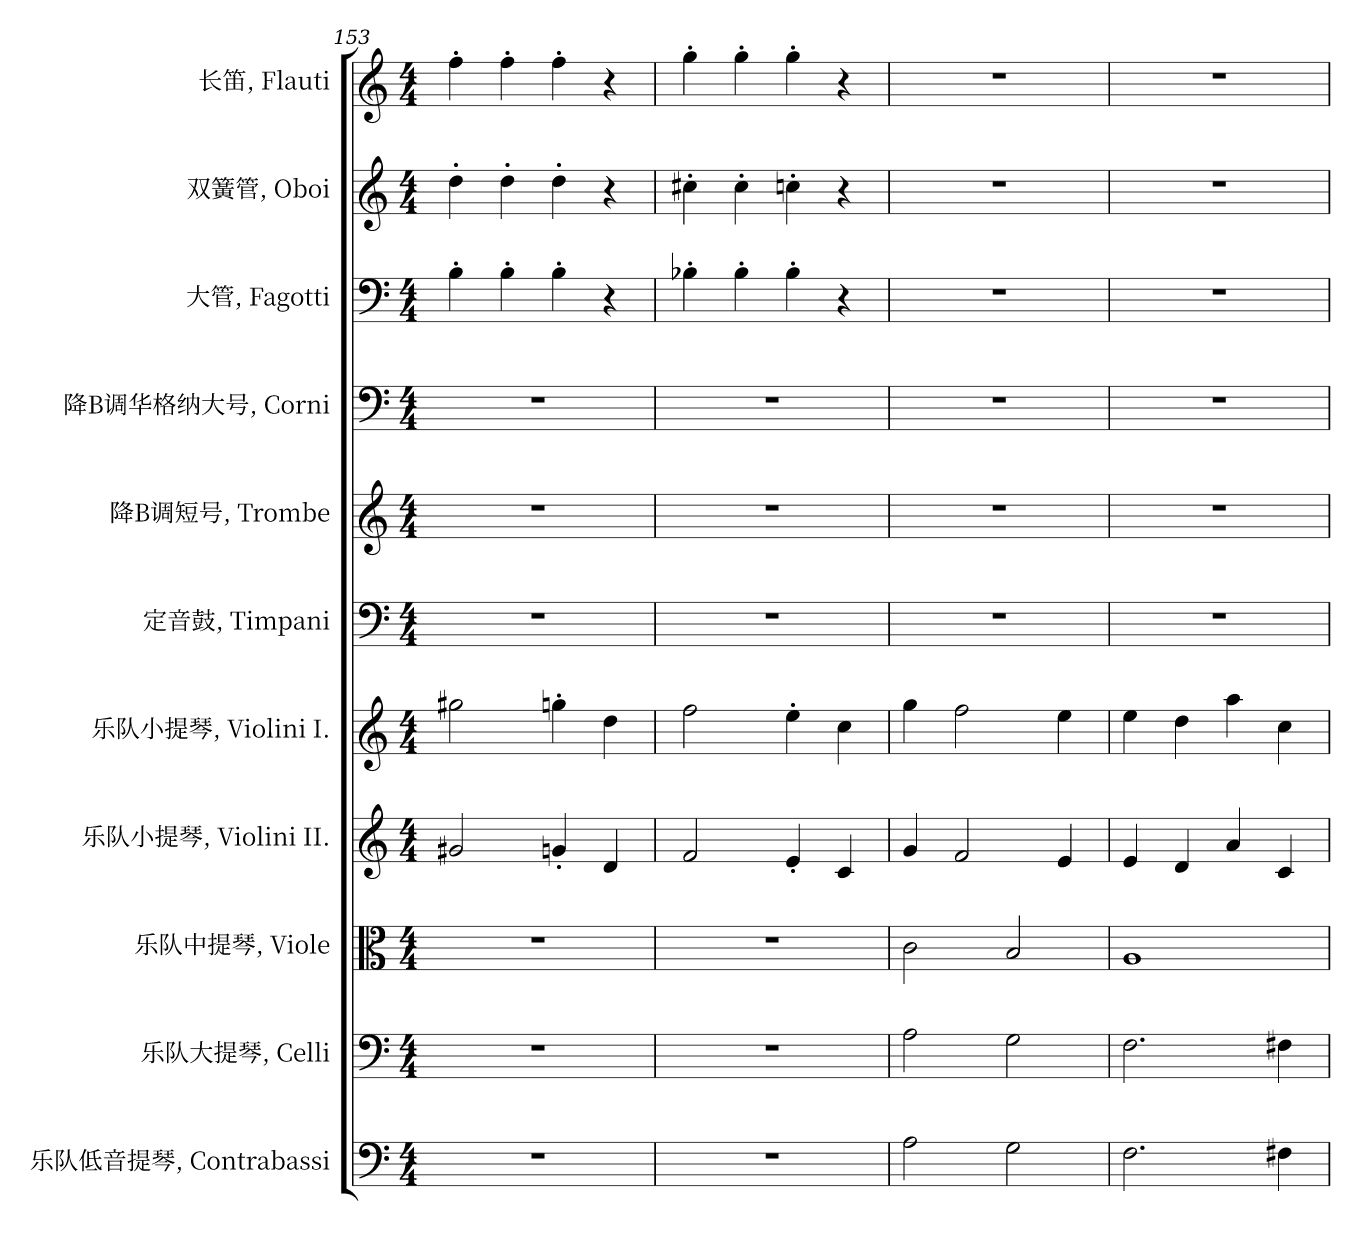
**kern	**kern	**kern	**kern	**kern	**kern	**kern	**kern	**kern	**kern	**kern
*part11	*part10	*part9	*part8	*part7	*part6	*part5	*part4	*part3	*part2	*part1
*staff11	*staff10	*staff9	*staff8	*staff7	*staff6	*staff5	*staff4	*staff3	*staff2	*staff1
*I"乐队低音提琴, Contrabassi	*I"乐队大提琴, Celli	*I"乐队中提琴, Viole	*I"乐队小提琴, Violini II.	*I"乐队小提琴, Violini I.	*I"定音鼓, Timpani	*I"降B调短号, Trombe	*I"降B调华格纳大号, Corni	*I"大管, Fagotti	*I"双簧管, Oboi	*I"长笛, Flauti
*I'Cbs.	*	*	*	*	*I'Timp.	*	*	*	*I'Ob.	*I'Fl.
*clefF4	*clefF4	*clefC3	*clefG2	*clefG2	*clefF4	*clefG2	*clefF4	*clefF4	*clefG2	*clefG2
*ITrd7c12	*	*	*	*	*	*ITrd1c2	*ITrd1c2	*	*	*
*k[]	*k[]	*k[]	*k[]	*k[]	*k[]	*k[b-e-]	*k[b-e-]	*k[]	*k[]	*k[]
*M4/4	*M4/4	*M4/4	*M4/4	*M4/4	*M4/4	*M4/4	*M4/4	*M4/4	*M4/4	*M4/4
=153	=153	=153	=153	=153	=153	=153	=153	=153	=153	=153
1r	1r	1r	2g#X/	2gg#X\	1r	1r	1r	4B'\	4dd'\	4ff'\
.	.	.	.	.	.	.	.	4B'\	4dd'\	4ff'\
.	.	.	4gn'/	4ggn'\	.	.	.	4B'\	4dd'\	4ff'\
.	.	.	4d/	4dd\	.	.	.	4r	4r	4r
=154	=154	=154	=154	=154	=154	=154	=154	=154	=154	=154
1r	1r	1r	2f/	2ff\	1r	1r	1r	4B-X'\	4cc#X'\	4gg'\
.	.	.	.	.	.	.	.	4B-'\	4cc#'\	4gg'\
.	.	.	4e'/	4ee'\	.	.	.	4B-'\	4ccn'\	4gg'\
.	.	.	4c/	4cc\	.	.	.	4r	4r	4r
=155	=155	=155	=155	=155	=155	=155	=155	=155	=155	=155
2AA\	2A\	2c\	4g/	4gg\	1r	1r	1r	1r	1r	1r
.	.	.	2f/	2ff\	.	.	.	.	.	.
2GG\	2G\	2B/	.	.	.	.	.	.	.	.
.	.	.	4e/	4ee\	.	.	.	.	.	.
=156	=156	=156	=156	=156	=156	=156	=156	=156	=156	=156
2.FF\	2.F\	1A	4e/	4ee\	1r	1r	1r	1r	1r	1r
.	.	.	4d/	4dd\	.	.	.	.	.	.
.	.	.	4a/	4aa\	.	.	.	.	.	.
4FF#X\	4F#X\	.	4c/	4cc\	.	.	.	.	.	.
=	=	=	=	=	=	=	=	=	=	=
*-	*-	*-	*-	*-	*-	*-	*-	*-	*-	*-
